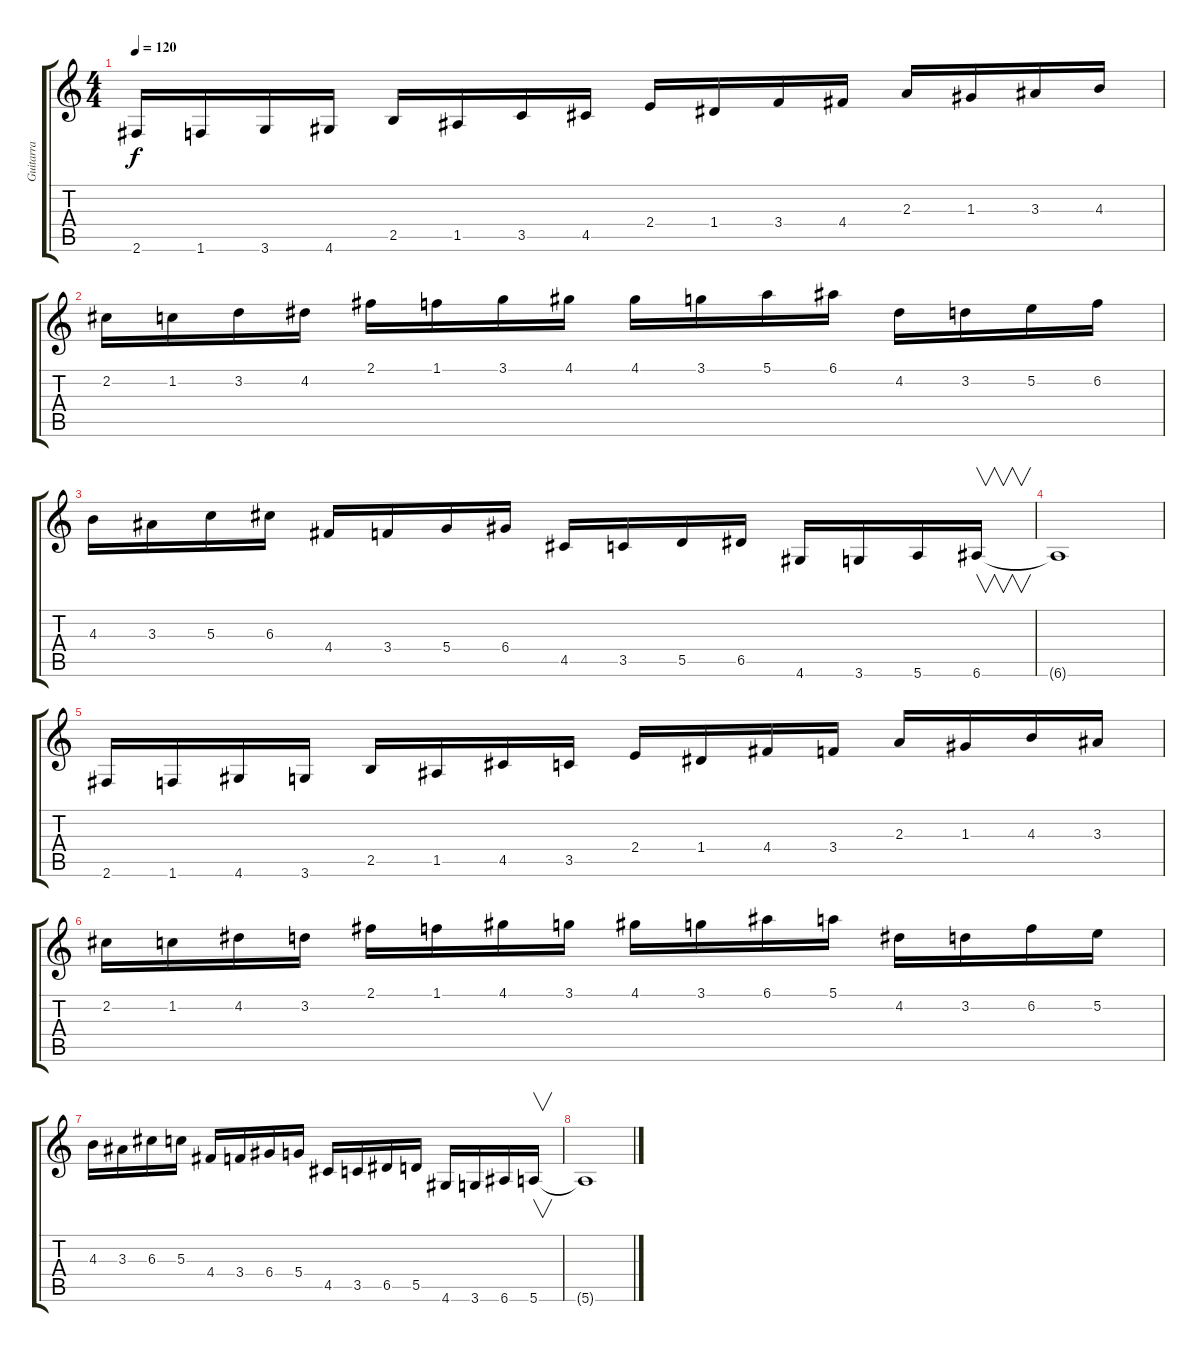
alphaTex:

\track ("Guitarra" "Guitarra") {instrument distortionguitar}
\staff {score tabs}
\tuning (E4 B3 G3 D3 A2 E2) {hide}
\ts (4 4)
\tempo 120
\clef g2
\ks c
2.6.16{dy f} 1.6.16 3.6.16 4.6.16 2.5.16 1.5.16 3.5.16 4.5.16 2.4.16 1.4.16 3.4.16 4.4.16 2.3.16 1.3.16 3.3.16 4.3.16 |
2.2.16 1.2.16 3.2.16 4.2.16 2.1.16 1.1.16 3.1.16 4.1.16 4.1.16 3.1.16 5.1.16 6.1.16 4.2.16 3.2.16 5.2.16 6.2.16 |
4.3.16 3.3.16 5.3.16 6.3.16 4.4.16 3.4.16 5.4.16 6.4.16 4.5.16 3.5.16 5.5.16 6.5.16 4.6.16 3.6.16 5.6.16 6.6.16{v} |
6.6{t}.1 |
2.6.16 1.6.16 4.6.16 3.6.16 2.5.16 1.5.16 4.5.16 3.5.16 2.4.16 1.4.16 4.4.16 3.4.16 2.3.16 1.3.16 4.3.16 3.3.16 |
2.2.16 1.2.16 4.2.16 3.2.16 2.1.16 1.1.16 4.1.16 3.1.16 4.1.16 3.1.16 6.1.16 5.1.16 4.2.16 3.2.16 6.2.16 5.2.16 |
4.3.16 3.3.16 6.3.16 5.3.16 4.4.16 3.4.16 6.4.16 5.4.16 4.5.16 3.5.16 6.5.16 5.5.16 4.6.16 3.6.16 6.6.16 5.6.16{v} |
5.6{t}.1
